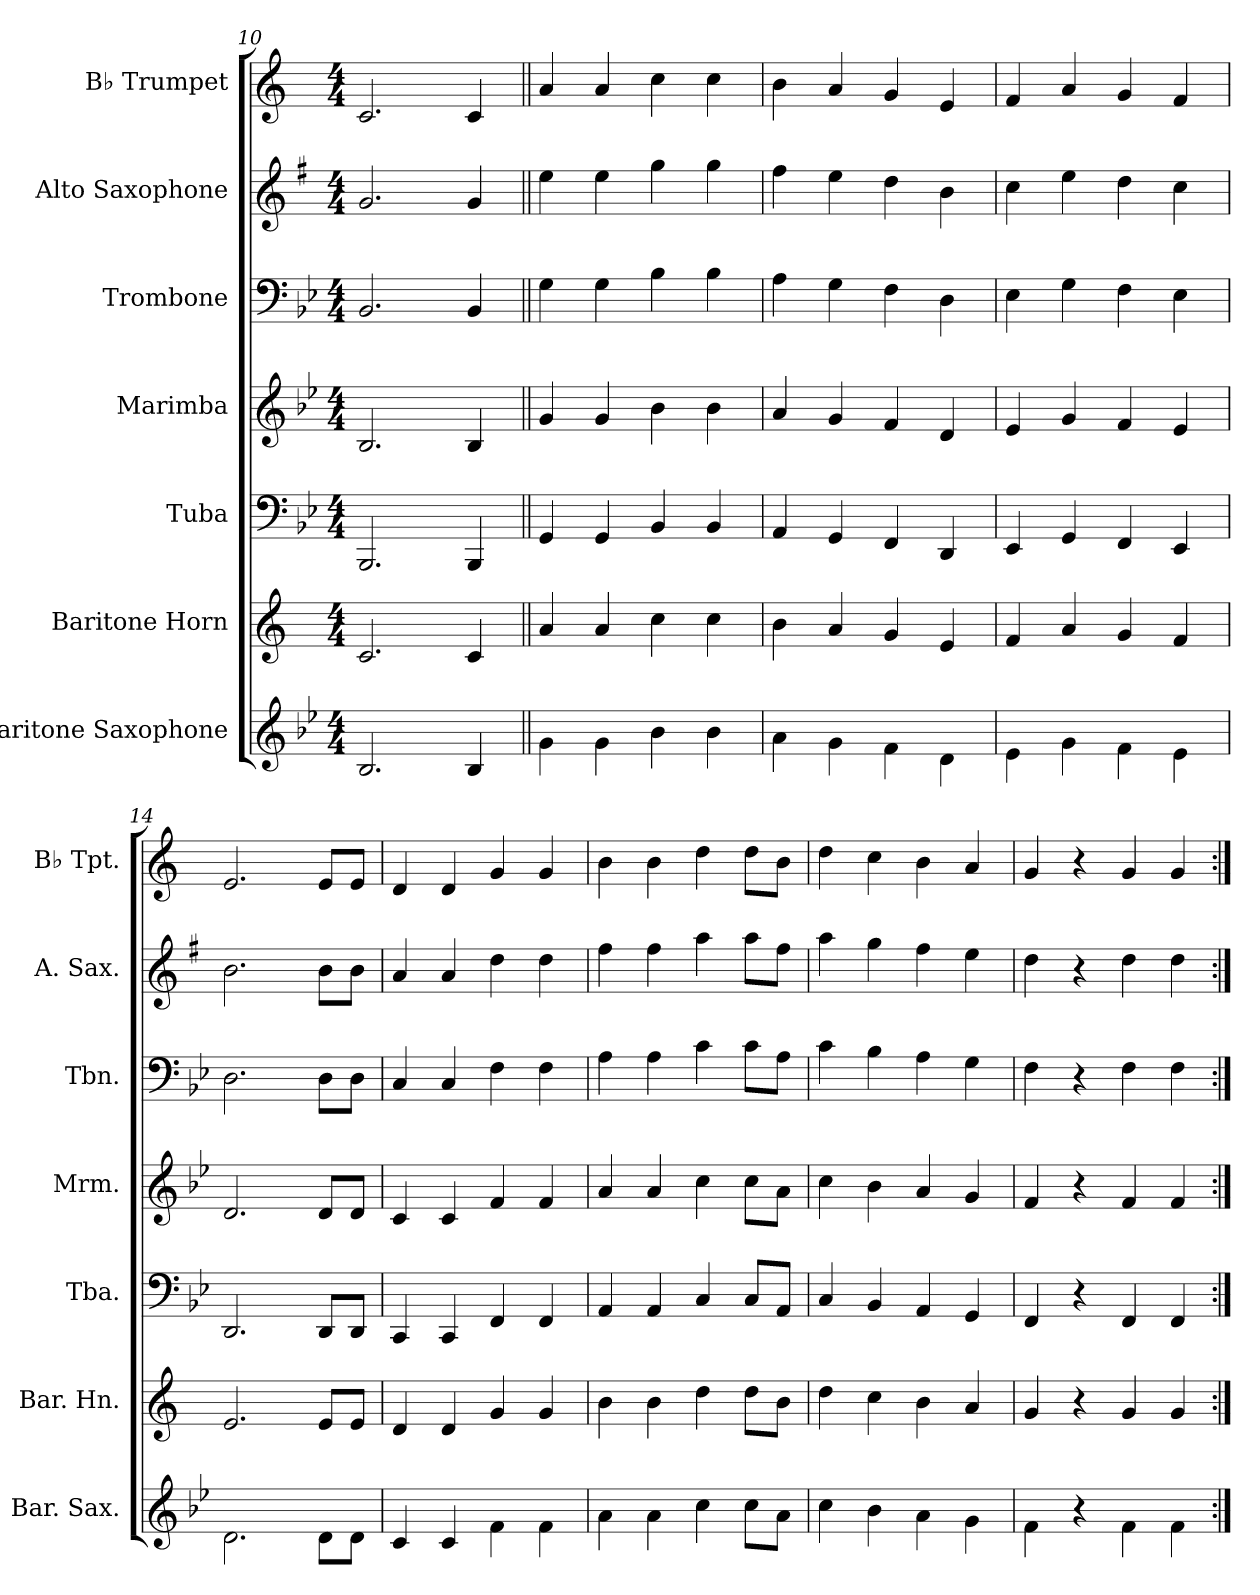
**kern	**kern	**kern	**kern	**kern	**kern	**kern
*part7	*part6	*part5	*part4	*part3	*part2	*part1
*staff7	*staff6	*staff5	*staff4	*staff3	*staff2	*staff1
*I"Baritone Saxophone	*I"Baritone Horn	*I"Tuba	*I"Marimba	*I"Trombone	*I"Alto Saxophone	*I"B♭ Trumpet
*I'Bar. Sax.	*I'Bar. Hn.	*I'Tba.	*I'Mrm.	*I'Tbn.	*I'A. Sax.	*I'B♭ Tpt.
*clefG2	*clefG2	*clefF4	*clefG2	*clefF4	*clefG2	*clefG2
*ITrd12c21	*ITrd4c7	*	*	*	*ITrd5c9	*ITrd1c2
*k[b-e-]	*k[b-]	*k[b-e-]	*k[b-e-]	*k[b-e-]	*k[b-e-]	*k[b-e-]
*M4/4	*M4/4	*M4/4	*M4/4	*M4/4	*M4/4	*M4/4
=10	=10	=10	=10	=10	=10	=10
2.BB-/	2.F/	2.BBB-/	2.B-/	2.BB-/	2.B-/	2.B-/
4BB-/	4F/	4BBB-/	4B-/	4BB-/	4B-/	4B-/
=11||	=11||	=11||	=11||	=11||	=11||	=11||
4G\	4d/	4GG/	4g/	4G\	4g\	4g/
4G\	4d/	4GG/	4g/	4G\	4g\	4g/
4B-\	4f\	4BB-/	4b-\	4B-\	4b-\	4b-\
4B-\	4f\	4BB-/	4b-\	4B-\	4b-\	4b-\
=12	=12	=12	=12	=12	=12	=12
4A\	4e\	4AA/	4a/	4A\	4a\	4a\
4G\	4d/	4GG/	4g/	4G\	4g\	4g/
4F\	4c/	4FF/	4f/	4F\	4f\	4f/
4D\	4A/	4DD/	4d/	4D\	4d\	4d/
=13	=13	=13	=13	=13	=13	=13
4E-\	4B-/	4EE-/	4e-/	4E-\	4e-\	4e-/
4G\	4d/	4GG/	4g/	4G\	4g\	4g/
4F\	4c/	4FF/	4f/	4F\	4f\	4f/
4E-\	4B-/	4EE-/	4e-/	4E-\	4e-\	4e-/
=14	=14	=14	=14	=14	=14	=14
2.D\	2.A/	2.DD/	2.d/	2.D\	2.d\	2.d/
8D\L	8A/L	8DD/L	8d/L	8D\L	8d\L	8d/L
8D\J	8A/J	8DD/J	8d/J	8D\J	8d\J	8d/J
!!LO:PB:g=z
=15	=15	=15	=15	=15	=15	=15
4C/	4G/	4CC/	4c/	4C/	4c/	4c/
4C/	4G/	4CC/	4c/	4C/	4c/	4c/
4F\	4c/	4FF/	4f/	4F\	4f\	4f/
4F\	4c/	4FF/	4f/	4F\	4f\	4f/
=16	=16	=16	=16	=16	=16	=16
4A\	4e\	4AA/	4a/	4A\	4a\	4a\
4A\	4e\	4AA/	4a/	4A\	4a\	4a\
4c\	4g\	4C/	4cc\	4c\	4cc\	4cc\
8c\L	8g\L	8C/L	8cc\L	8c\L	8cc\L	8cc\L
8A\J	8e\J	8AA/J	8a\J	8A\J	8a\J	8a\J
=17	=17	=17	=17	=17	=17	=17
4c\	4g\	4C/	4cc\	4c\	4cc\	4cc\
4B-\	4f\	4BB-/	4b-\	4B-\	4b-\	4b-\
4A\	4e\	4AA/	4a/	4A\	4a\	4a\
4G\	4d/	4GG/	4g/	4G\	4g\	4g/
=18	=18	=18	=18	=18	=18	=18
4F\	4c/	4FF/	4f/	4F\	4f\	4f/
4r	4r	4r	4r	4r	4r	4r
4F\	4c/	4FF/	4f/	4F\	4f\	4f/
4F\	4c/	4FF/	4f/	4F\	4f\	4f/
=:|!	=:|!	=:|!	=:|!	=:|!	=:|!	=:|!
*-	*-	*-	*-	*-	*-	*-
